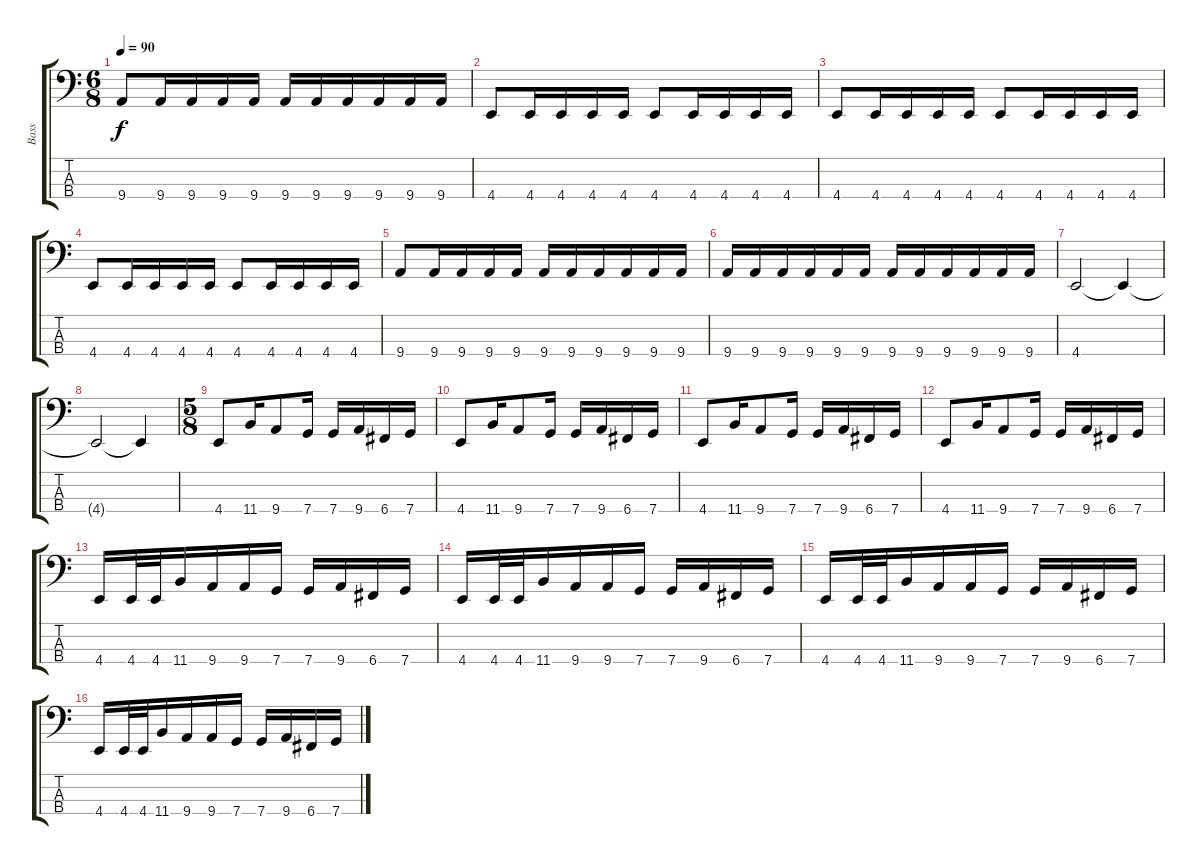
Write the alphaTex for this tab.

\track ("Bass" "Bass") {instrument electricbasspick}
\staff {score tabs}
\tuning (F2 C2 G1 C1) {hide}
\ts (6 8)
\tempo 90
\clef f4
\ks c
9.4.8{dy f} 9.4.16 9.4.16 9.4.16 9.4.16 9.4.16 9.4.16 9.4.16 9.4.16 9.4.16 9.4.16 |
4.4.8 4.4.16 4.4.16 4.4.16 4.4.16 4.4.8 4.4.16 4.4.16 4.4.16 4.4.16 |
4.4.8 4.4.16 4.4.16 4.4.16 4.4.16 4.4.8 4.4.16 4.4.16 4.4.16 4.4.16 |
4.4.8 4.4.16 4.4.16 4.4.16 4.4.16 4.4.8 4.4.16 4.4.16 4.4.16 4.4.16 |
9.4.8 9.4.16 9.4.16 9.4.16 9.4.16 9.4.16 9.4.16 9.4.16 9.4.16 9.4.16 9.4.16 |
9.4.16 9.4.16 9.4.16 9.4.16 9.4.16 9.4.16 9.4.16 9.4.16 9.4.16 9.4.16 9.4.16 9.4.16 |
4.4.2 4.4{t}.4 |
4.4{t}.2 4.4{t}.4 |
\ts (5 8)
4.4.8 11.4.16 9.4.8 7.4.16 7.4.16 9.4.16 6.4.16 7.4.16 |
4.4.8 11.4.16 9.4.8 7.4.16 7.4.16 9.4.16 6.4.16 7.4.16 |
4.4.8 11.4.16 9.4.8 7.4.16 7.4.16 9.4.16 6.4.16 7.4.16 |
4.4.8 11.4.16 9.4.8 7.4.16 7.4.16 9.4.16 6.4.16 7.4.16 |
4.4.16 4.4.32 4.4.32 11.4.16 9.4.16 9.4.16 7.4.16 7.4.16 9.4.16 6.4.16 7.4.16 |
4.4.16 4.4.32 4.4.32 11.4.16 9.4.16 9.4.16 7.4.16 7.4.16 9.4.16 6.4.16 7.4.16 |
4.4.16 4.4.32 4.4.32 11.4.16 9.4.16 9.4.16 7.4.16 7.4.16 9.4.16 6.4.16 7.4.16 |
4.4.16 4.4.32 4.4.32 11.4.16 9.4.16 9.4.16 7.4.16 7.4.16 9.4.16 6.4.16 7.4.16
